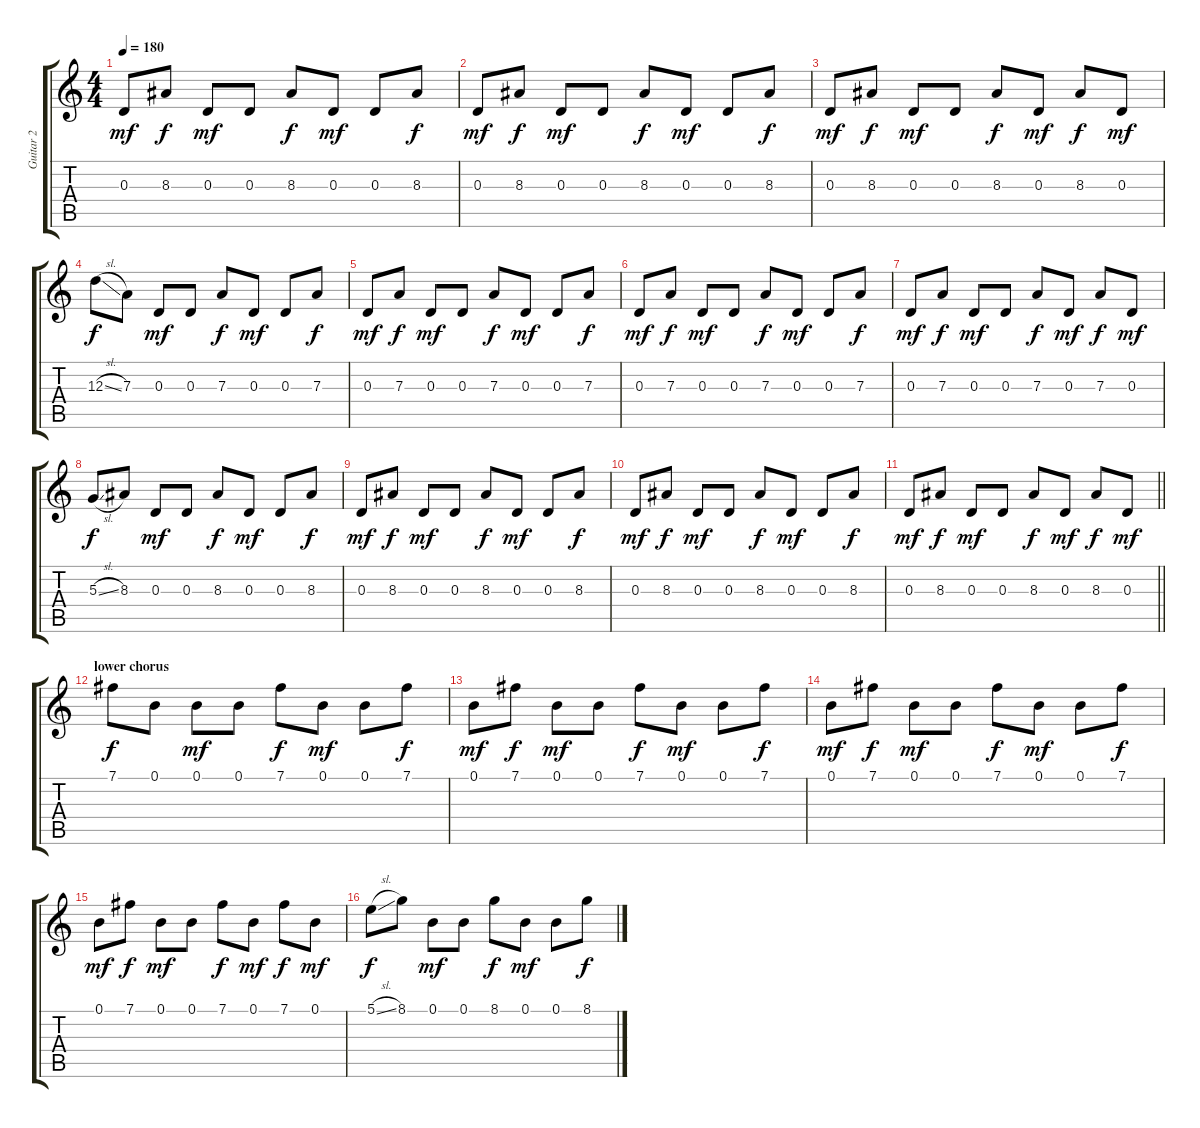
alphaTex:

\track ("Guitar 2" "Guitar 2") {instrument distortionguitar}
\staff {score tabs}
\tuning (B3 Gb3 D3 A2 E2 B1) {hide}
\ts (4 4)
\tempo 180
\clef g2
\ks c
0.3.8{dy mf} 8.3.8{dy f} 0.3.8{dy mf} 0.3.8 8.3.8{dy f} 0.3.8{dy mf} 0.3.8 8.3.8{dy f} |
0.3.8{dy mf} 8.3.8{dy f} 0.3.8{dy mf} 0.3.8 8.3.8{dy f} 0.3.8{dy mf} 0.3.8 8.3.8{dy f} |
0.3.8{dy mf} 8.3.8{dy f} 0.3.8{dy mf} 0.3.8 8.3.8{dy f} 0.3.8{dy mf} 8.3.8{dy f} 0.3.8{dy mf} |
12.3{sl}.8{dy f} 7.3.8 0.3.8{dy mf} 0.3.8 7.3.8{dy f} 0.3.8{dy mf} 0.3.8 7.3.8{dy f} |
0.3.8{dy mf} 7.3.8{dy f} 0.3.8{dy mf} 0.3.8 7.3.8{dy f} 0.3.8{dy mf} 0.3.8 7.3.8{dy f} |
0.3.8{dy mf} 7.3.8{dy f} 0.3.8{dy mf} 0.3.8 7.3.8{dy f} 0.3.8{dy mf} 0.3.8 7.3.8{dy f} |
0.3.8{dy mf} 7.3.8{dy f} 0.3.8{dy mf} 0.3.8 7.3.8{dy f} 0.3.8{dy mf} 7.3.8{dy f} 0.3.8{dy mf} |
5.3{sl}.8{dy f} 8.3.8 0.3.8{dy mf} 0.3.8 8.3.8{dy f} 0.3.8{dy mf} 0.3.8 8.3.8{dy f} |
0.3.8{dy mf} 8.3.8{dy f} 0.3.8{dy mf} 0.3.8 8.3.8{dy f} 0.3.8{dy mf} 0.3.8 8.3.8{dy f} |
0.3.8{dy mf} 8.3.8{dy f} 0.3.8{dy mf} 0.3.8 8.3.8{dy f} 0.3.8{dy mf} 0.3.8 8.3.8{dy f} |
\barLineRight lightlight
0.3.8{dy mf} 8.3.8{dy f} 0.3.8{dy mf} 0.3.8 8.3.8{dy f} 0.3.8{dy mf} 8.3.8{dy f} 0.3.8{dy mf} |
\section ("" "lower chorus")
7.1.8{dy f} 0.1.8 0.1.8{dy mf} 0.1.8 7.1.8{dy f} 0.1.8{dy mf} 0.1.8 7.1.8{dy f} |
0.1.8{dy mf} 7.1.8{dy f} 0.1.8{dy mf} 0.1.8 7.1.8{dy f} 0.1.8{dy mf} 0.1.8 7.1.8{dy f} |
0.1.8{dy mf} 7.1.8{dy f} 0.1.8{dy mf} 0.1.8 7.1.8{dy f} 0.1.8{dy mf} 0.1.8 7.1.8{dy f} |
0.1.8{dy mf} 7.1.8{dy f} 0.1.8{dy mf} 0.1.8 7.1.8{dy f} 0.1.8{dy mf} 7.1.8{dy f} 0.1.8{dy mf} |
5.1{sl}.8{dy f} 8.1.8 0.1.8{dy mf} 0.1.8 8.1.8{dy f} 0.1.8{dy mf} 0.1.8 8.1.8{dy f}
